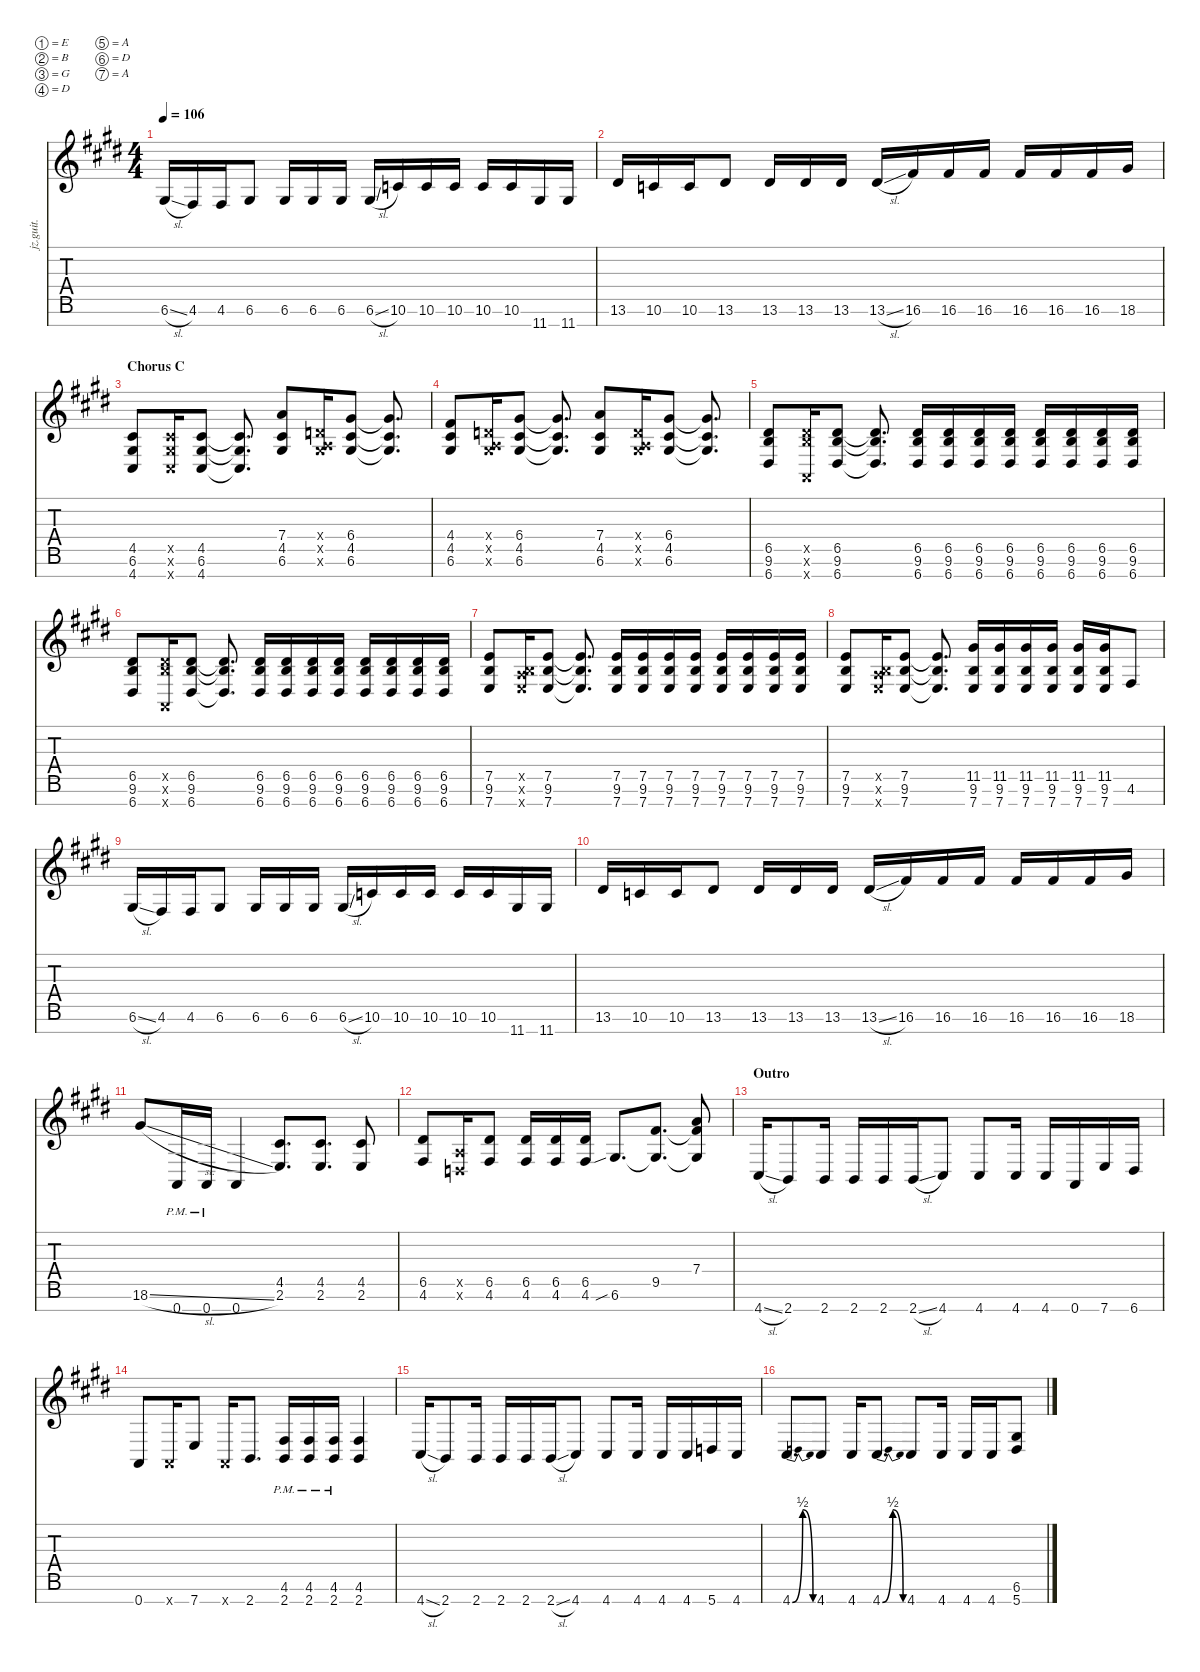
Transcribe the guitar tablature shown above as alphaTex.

\defaultSystemsLayout 4
\hideDynamics
\bracketExtendMode nobrackets
\otherSystemsTrackNameOrientation horizontal
\track ("Die" "jz.guit.") {defaultSystemsLayout 4 instrument distortionguitar}
\staff {score tabs}
\tuning (E4 B3 G3 D3 A2 D2 A1)
\ts (4 4)
\tempo 106
\clef g2
\scale
0.930158
\ks c#minor
6.6{sl acc #}.16{dy mf beam Up} 4.6{acc #}.16{beam Up} 4.6{acc #}.16{beam Up} 6.6{acc #}.8{beam Up} 6.6{acc #}.16{beam Up} 6.6{acc #}.16{beam Up} 6.6{acc #}.16{beam Up} 6.6{sl acc #}.16{beam Up} 10.6{acc forcenatural}.16{beam Up} 10.6{acc forcenatural}.16{beam Up} 10.6{acc forcenatural}.16{beam Up} 10.6{acc forcenatural}.16{beam Up} 10.6{acc forcenatural}.16{beam Up} 11.7{acc #}.16{beam Up} 11.7{acc #}.16{beam Up} |
\scale
0.930158 13.6{acc #}.16{beam Up} 10.6{acc forcenatural}.16{beam Up} 10.6{acc forcenatural}.16{beam Up} 13.6{acc #}.8{beam Up} 13.6{acc #}.16{beam Up} 13.6{acc #}.16{beam Up} 13.6{acc #}.16{beam Up} 13.6{sl acc #}.16{beam Up} 16.6{acc #}.16{beam Up} 16.6{acc #}.16{beam Up} 16.6{acc #}.16{beam Up} 16.6{acc #}.16{beam Up} 16.6{acc #}.16{beam Up} 16.6{acc #}.16{beam Up} 18.6{acc #}.16{beam Up} |
\section ("" "Chorus C")
\scale
0.930158 (4.7{acc #} 6.6{acc #} 4.5{acc #}).8{beam Up} (4.7{x acc #} 6.6{x acc #} 4.5{x acc #}).16{beam Up} (4.7{acc #} 6.6{acc #} 4.5{acc #}).8{beam Up} (4.7{t acc #} 6.6{t acc #} 4.5{t acc #}).8{d beam Up} (6.6{acc #} 7.4{acc forcenatural} 4.5{acc #}).8{beam Up} (6.6{x acc #} 0.4{x acc forcenatural} 0.5{x acc forcenatural}).16{beam Up} (6.6{acc #} 6.4{acc #} 4.5{acc #}).8{beam Up} (6.6{t acc #} 6.4{t acc #} 4.5{t acc #}).8{d beam Up} |
\scale
1.20953 (6.6{acc #} 4.4{acc #} 4.5{acc #}).8{beam Up} (6.6{x acc #} 0.4{x acc forcenatural} 0.5{x acc forcenatural}).16{beam Up} (6.6{acc #} 6.4{acc #} 4.5{acc #}).8{beam Up} (6.6{t acc #} 6.4{t acc #} 4.5{t acc #}).8{d beam Up} (6.6{acc #} 7.4{acc forcenatural} 4.5{acc #}).8{beam Up} (6.6{x acc #} 0.4{x acc forcenatural} 0.5{x acc forcenatural}).16{beam Up} (6.6{acc #} 6.4{acc #} 4.5{acc #}).8{beam Up} (6.6{t acc #} 6.4{t acc #} 4.5{t acc #}).8{d beam Up} |
\scale
0.930158 (9.6{acc forcenatural} 6.5{acc #} 6.7{acc #}).8{beam Up} (9.6{x acc forcenatural} 6.5{x acc #} 0.7{x acc forcenatural}).16{beam Up} (9.6{acc forcenatural} 6.5{acc #} 6.7{acc #}).8{beam Up} (9.6{t acc forcenatural} 6.5{t acc #} 6.7{t acc #}).8{d beam Up} (9.6{acc forcenatural} 6.5{acc #} 6.7{acc #}).16{beam Up} (9.6{acc forcenatural} 6.5{acc #} 6.7{acc #}).16{beam Up} (9.6{acc forcenatural} 6.5{acc #} 6.7{acc #}).16{beam Up} (9.6{acc forcenatural} 6.5{acc #} 6.7{acc #}).16{beam Up} (9.6{acc forcenatural} 6.5{acc #} 6.7{acc #}).16{beam Up} (9.6{acc forcenatural} 6.5{acc #} 6.7{acc #}).16{beam Up} (9.6{acc forcenatural} 6.5{acc #} 6.7{acc #}).16{beam Up} (9.6{acc forcenatural} 6.5{acc #} 6.7{acc #}).16{beam Up} |
\scale
0.930158 (9.6{acc forcenatural} 6.5{acc #} 6.7{acc #}).8{beam Up} (9.6{x acc forcenatural} 6.5{x acc #} 0.7{x acc forcenatural}).16{beam Up} (9.6{acc forcenatural} 6.5{acc #} 6.7{acc #}).8{beam Up} (9.6{t acc forcenatural} 6.5{t acc #} 6.7{t acc #}).8{d beam Up} (9.6{acc forcenatural} 6.5{acc #} 6.7{acc #}).16{beam Up} (9.6{acc forcenatural} 6.5{acc #} 6.7{acc #}).16{beam Up} (9.6{acc forcenatural} 6.5{acc #} 6.7{acc #}).16{beam Up} (9.6{acc forcenatural} 6.5{acc #} 6.7{acc #}).16{beam Up} (9.6{acc forcenatural} 6.5{acc #} 6.7{acc #}).16{beam Up} (9.6{acc forcenatural} 6.5{acc #} 6.7{acc #}).16{beam Up} (9.6{acc forcenatural} 6.5{acc #} 6.7{acc #}).16{beam Up} (9.6{acc forcenatural} 6.5{acc #} 6.7{acc #}).16{beam Up} |
\scale
0.930158 (7.7{acc forcenatural} 9.6{acc forcenatural} 7.5{acc forcenatural}).8{beam Up} (7.7{x acc forcenatural} 9.6{x acc forcenatural} 0.5{x acc forcenatural}).16{beam Up} (7.7{acc forcenatural} 9.6{acc forcenatural} 7.5{acc forcenatural}).8{beam Up} (7.7{t acc forcenatural} 9.6{t acc forcenatural} 7.5{t acc forcenatural}).8{d beam Up} (7.7{acc forcenatural} 9.6{acc forcenatural} 7.5{acc forcenatural}).16{beam Up} (7.7{acc forcenatural} 9.6{acc forcenatural} 7.5{acc forcenatural}).16{beam Up} (7.7{acc forcenatural} 9.6{acc forcenatural} 7.5{acc forcenatural}).16{beam Up} (7.7{acc forcenatural} 9.6{acc forcenatural} 7.5{acc forcenatural}).16{beam Up} (7.7{acc forcenatural} 9.6{acc forcenatural} 7.5{acc forcenatural}).16{beam Up} (7.7{acc forcenatural} 9.6{acc forcenatural} 7.5{acc forcenatural}).16{beam Up} (7.7{acc forcenatural} 9.6{acc forcenatural} 7.5{acc forcenatural}).16{beam Up} (7.7{acc forcenatural} 9.6{acc forcenatural} 7.5{acc forcenatural}).16{beam Up} |
\scale
1.20953 (7.7{acc forcenatural} 9.6{acc forcenatural} 7.5{acc forcenatural}).8{beam Up} (7.7{x acc forcenatural} 9.6{x acc forcenatural} 0.5{x acc forcenatural}).16{beam Up} (7.7{acc forcenatural} 9.6{acc forcenatural} 7.5{acc forcenatural}).8{beam Up} (7.7{t acc forcenatural} 9.6{t acc forcenatural} 7.5{t acc forcenatural}).8{d beam Up} (7.7{acc forcenatural} 9.6{acc forcenatural} 11.5{acc #}).16{beam Up} (7.7{acc forcenatural} 9.6{acc forcenatural} 11.5{acc #}).16{beam Up} (7.7{acc forcenatural} 9.6{acc forcenatural} 11.5{acc #}).16{beam Up} (7.7{acc forcenatural} 9.6{acc forcenatural} 11.5{acc #}).16{beam Up} (7.7{acc forcenatural} 9.6{acc forcenatural} 11.5{acc #}).16{beam Up} (7.7{acc forcenatural} 9.6{acc forcenatural} 11.5{acc #}).16{beam Up} 4.6{acc #}.8{beam Up} |
\scale
0.930158 6.6{sl acc #}.16{beam Up} 4.6{acc #}.16{beam Up} 4.6{acc #}.16{beam Up} 6.6{acc #}.8{beam Up} 6.6{acc #}.16{beam Up} 6.6{acc #}.16{beam Up} 6.6{acc #}.16{beam Up} 6.6{sl acc #}.16{beam Up} 10.6{acc forcenatural}.16{beam Up} 10.6{acc forcenatural}.16{beam Up} 10.6{acc forcenatural}.16{beam Up} 10.6{acc forcenatural}.16{beam Up} 10.6{acc forcenatural}.16{beam Up} 11.7{acc #}.16{beam Up} 11.7{acc #}.16{beam Up} |
\scale
0.930158 13.6{acc #}.16{beam Up} 10.6{acc forcenatural}.16{beam Up} 10.6{acc forcenatural}.16{beam Up} 13.6{acc #}.8{beam Up} 13.6{acc #}.16{beam Up} 13.6{acc #}.16{beam Up} 13.6{acc #}.16{beam Up} 13.6{sl acc #}.16{beam Up} 16.6{acc #}.16{beam Up} 16.6{acc #}.16{beam Up} 16.6{acc #}.16{beam Up} 16.6{acc #}.16{beam Up} 16.6{acc #}.16{beam Up} 16.6{acc #}.16{beam Up} 18.6{acc #}.16{beam Up} |
\scale
0.930158 18.6{sl acc #}.8{beam Up} 0.7{pm acc forcenatural}.16{beam Up} 0.7{pm acc forcenatural}.16{beam Up} 0.7{acc forcenatural}.4{beam Up} (2.6{acc forcenatural} 4.5{acc #}).8{d beam Up} (2.6{acc forcenatural} 4.5{acc #}).8{d beam Up} (2.6{acc forcenatural} 4.5{acc #}).8{beam Up} |
\scale
1.22279 (4.6{acc #} 6.5{acc #}).8{beam Up} (0.6{x acc forcenatural} 0.5{x acc forcenatural}).16{beam Up} (4.6{acc #} 6.5{acc #}).8{beam Up} (4.6{acc #} 6.5{acc #}).16{beam Up} (4.6{acc #} 6.5{acc #}).16{beam Up} (4.6{acc #} 6.5{acc #}).16{beam Up} 6.6{sib acc #}.8{d beam Up} (9.5{acc #} 6.6{t acc #}).8{d beam Up} (7.4{acc forcenatural} 6.6{t acc #} 9.5{t acc #}).8{beam Up} |
\section ("" "Outro")
\scale
0.925737 4.7{sl acc #}.16{beam Up} 2.7{acc forcenatural}.8{beam Up} 2.7{acc forcenatural}.16{beam Up} 2.7{acc forcenatural}.16{beam Up} 2.7{acc forcenatural}.16{beam Up} 2.7{sl acc forcenatural}.16{beam Up} 4.7{acc #}.8{beam Up} 4.7{acc #}.8{beam Up} 4.7{acc #}.16{beam Up} 4.7{acc #}.16{beam Up} 0.7{acc forcenatural}.16{beam Up} 7.7{acc forcenatural}.16{beam Up} 6.7{acc #}.16{beam Up} |
\scale
0.925737 0.7{acc forcenatural}.8{beam Up} 0.7{x acc forcenatural}.16{beam Up} 7.7{acc forcenatural}.8{beam Up} 0.7{x acc forcenatural}.16{beam Up} 2.7{acc forcenatural}.8{d beam Up} (2.7{pm acc forcenatural} 4.6{pm acc #}).16{beam Up} (2.7{pm acc forcenatural} 4.6{pm acc #}).16{beam Up} (2.7{pm acc forcenatural} 4.6{pm acc #}).16{beam Up} (2.7{acc forcenatural} 4.6{acc #}).4{beam Up} |
\scale
0.925737 4.7{sl acc #}.16{beam Up} 2.7{acc forcenatural}.8{beam Up} 2.7{acc forcenatural}.16{beam Up} 2.7{acc forcenatural}.16{beam Up} 2.7{acc forcenatural}.16{beam Up} 2.7{sl acc forcenatural}.16{beam Up} 4.7{acc #}.8{beam Up} 4.7{acc #}.8{beam Up} 4.7{acc #}.16{beam Up} 4.7{acc #}.16{beam Up} 4.7{acc #}.16{beam Up} 5.7{acc forcenatural}.16{beam Up} 4.7{acc #}.16{beam Up} |
4.7{be (bendrelease 0 0 10.2 2 20.4 2 30 0) acc #}.8{d beam Up} 4.7{acc #}.8{beam Up} 4.7{acc #}.16{beam Up} 4.7{be (bendrelease 0 0 10.2 2 20.4 2 30 0) acc #}.8{d beam Up} 4.7{acc #}.8{beam Up} 4.7{acc #}.16{beam Up} 4.7{acc #}.16{beam Up} 4.7{acc #}.16{beam Up} (5.7{acc forcenatural} 6.6{acc #}).8{beam Up}
